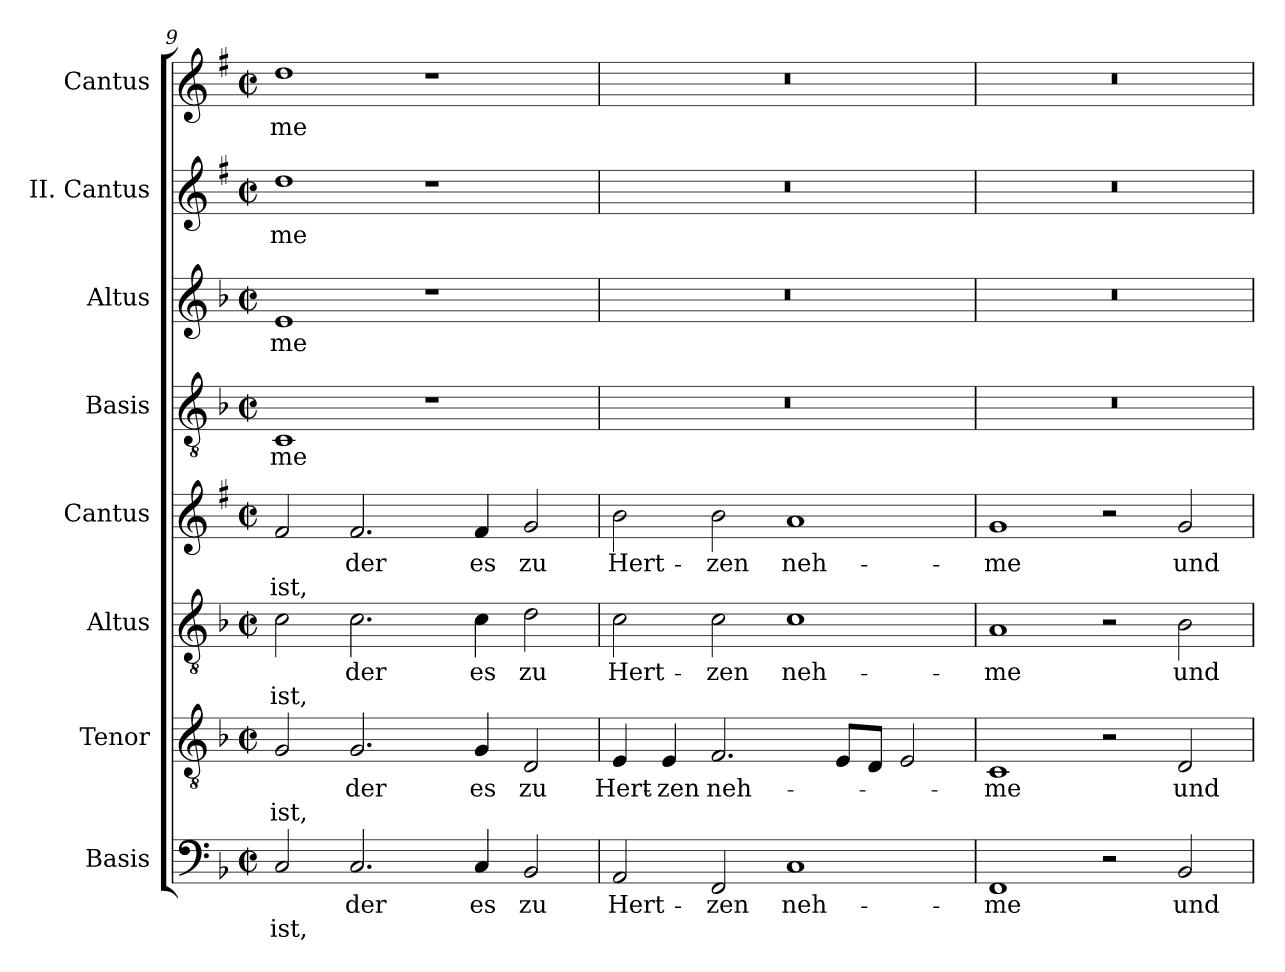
**kern	**text	**text	**kern	**text	**text	**kern	**text	**text	**kern	**text	**text	**kern	**text	**kern	**text	**kern	**text	**kern	**text
*part8	*part8	*part8	*part7	*part7	*part7	*part6	*part6	*part6	*part5	*part5	*part5	*part4	*part4	*part3	*part3	*part2	*part2	*part1	*part1
*staff8	*staff8	*staff8	*staff7	*staff7	*staff7	*staff6	*staff6	*staff6	*staff5	*staff5	*staff5	*staff4	*staff4	*staff3	*staff3	*staff2	*staff2	*staff1	*staff1
*I"Basis	*	*	*I"Tenor	*	*	*I"Altus	*	*	*I"Cantus	*	*	*I"Basis	*	*I"Altus	*	*I"II. Cantus	*	*I"Cantus	*
*clefF4	*	*	*clefGv2	*	*	*clefGv2	*	*	*clefG2	*	*	*clefGv2	*	*clefG2	*	*clefG2	*	*clefG2	*
*	*	*	*	*	*	*	*	*	*ITrd1c2	*	*	*	*	*	*	*ITrd1c2	*	*ITrd1c2	*
*k[b-]	*	*	*k[b-]	*	*	*k[b-]	*	*	*k[b-]	*	*	*k[b-]	*	*k[b-]	*	*k[b-]	*	*k[b-]	*
*F:	*	*	*F:	*	*	*F:	*	*	*F:	*	*	*F:	*	*F:	*	*F:	*	*F:	*
*M4/2	*	*	*M4/2	*	*	*M4/2	*	*	*M4/2	*	*	*M4/2	*	*M4/2	*	*M4/2	*	*M4/2	*
*met(c|)	*	*	*met(c|)	*	*	*met(c|)	*	*	*met(c|)	*	*	*met(c|)	*	*met(c|)	*	*met(c|)	*	*met(c|)	*
=9	=9	=9	=9	=9	=9	=9	=9	=9	=9	=9	=9	=9	=9	=9	=9	=9	=9	=9	=9
!	!	!LO:LY:b	!	!	!LO:LY:b	!	!	!LO:LY:b	!	!	!LO:LY:b	!	!LO:LY:b	!	!LO:LY:b	!	!LO:LY:b	!	!LO:LY:b
2C	.	ist,	2G	.	ist,	2c	.	ist,	2e	.	ist,	1C	-me	1e	-me	1cc	-me	1cc	-me
!	!LO:LY:b	!	!	!LO:LY:b	!	!	!LO:LY:b	!	!	!LO:LY:b	!	!	!	!	!	!	!	!	!
2.C	der	.	2.G	der	.	2.c	der	.	2.e	der	.	.	.	.	.	.	.	.	.
.	.	.	.	.	.	.	.	.	.	.	.	1r	.	1r	.	1r	.	1r	.
!	!LO:LY:b	!	!	!LO:LY:b	!	!	!LO:LY:b	!	!	!LO:LY:b	!	!	!	!	!	!	!	!	!
4C	es	.	4G	es	.	4c	es	.	4e	es	.	.	.	.	.	.	.	.	.
!	!LO:LY:b	!	!	!LO:LY:b	!	!	!LO:LY:b	!	!	!LO:LY:b	!	!	!	!	!	!	!	!	!
2BB-	zu	.	2D	zu	.	2d	zu	.	2f	zu	.	.	.	.	.	.	.	.	.
=10	=10	=10	=10	=10	=10	=10	=10	=10	=10	=10	=10	=10	=10	=10	=10	=10	=10	=10	=10
!	!LO:LY:b	!	!	!LO:LY:b	!	!	!LO:LY:b	!	!	!LO:LY:b	!	!	!	!	!	!	!	!	!
2AA	Hert-	.	4E	Hert-	.	2c	Hert-	.	2a	Hert-	.	0r	.	0r	.	0r	.	0r	.
!	!	!	!	!LO:LY:b	!	!	!	!	!	!	!	!	!	!	!	!	!	!	!
.	.	.	4E	-zen	.	.	.	.	.	.	.	.	.	.	.	.	.	.	.
!	!LO:LY:b	!	!	!LO:LY:b	!	!	!LO:LY:b	!	!	!LO:LY:b	!	!	!	!	!	!	!	!	!
2FF	-zen	.	2.F	neh-	.	2c	-zen	.	2a	-zen	.	.	.	.	.	.	.	.	.
!	!LO:LY:b	!	!	!	!	!	!LO:LY:b	!	!	!LO:LY:b	!	!	!	!	!	!	!	!	!
1C	neh-	.	.	.	.	1c	neh-	.	1g	neh-	.	.	.	.	.	.	.	.	.
.	.	.	8EL	.	.	.	.	.	.	.	.	.	.	.	.	.	.	.	.
.	.	.	8DJ	.	.	.	.	.	.	.	.	.	.	.	.	.	.	.	.
.	.	.	2E	.	.	.	.	.	.	.	.	.	.	.	.	.	.	.	.
=11	=11	=11	=11	=11	=11	=11	=11	=11	=11	=11	=11	=11	=11	=11	=11	=11	=11	=11	=11
!	!LO:LY:b	!	!	!LO:LY:b	!	!	!LO:LY:b	!	!	!LO:LY:b	!	!	!	!	!	!	!	!	!
1FF	-me	.	1C	-me	.	1A	-me	.	1f	-me	.	0r	.	0r	.	0r	.	0r	.
2r	.	.	2r	.	.	2r	.	.	2r	.	.	.	.	.	.	.	.	.	.
!	!LO:LY:b	!	!	!LO:LY:b	!	!	!LO:LY:b	!	!	!LO:LY:b	!	!	!	!	!	!	!	!	!
2BB-	und	.	2D	und	.	2B-	und	.	2f	und	.	.	.	.	.	.	.	.	.
=	=	=	=	=	=	=	=	=	=	=	=	=	=	=	=	=	=	=	=
*-	*-	*-	*-	*-	*-	*-	*-	*-	*-	*-	*-	*-	*-	*-	*-	*-	*-	*-	*-
